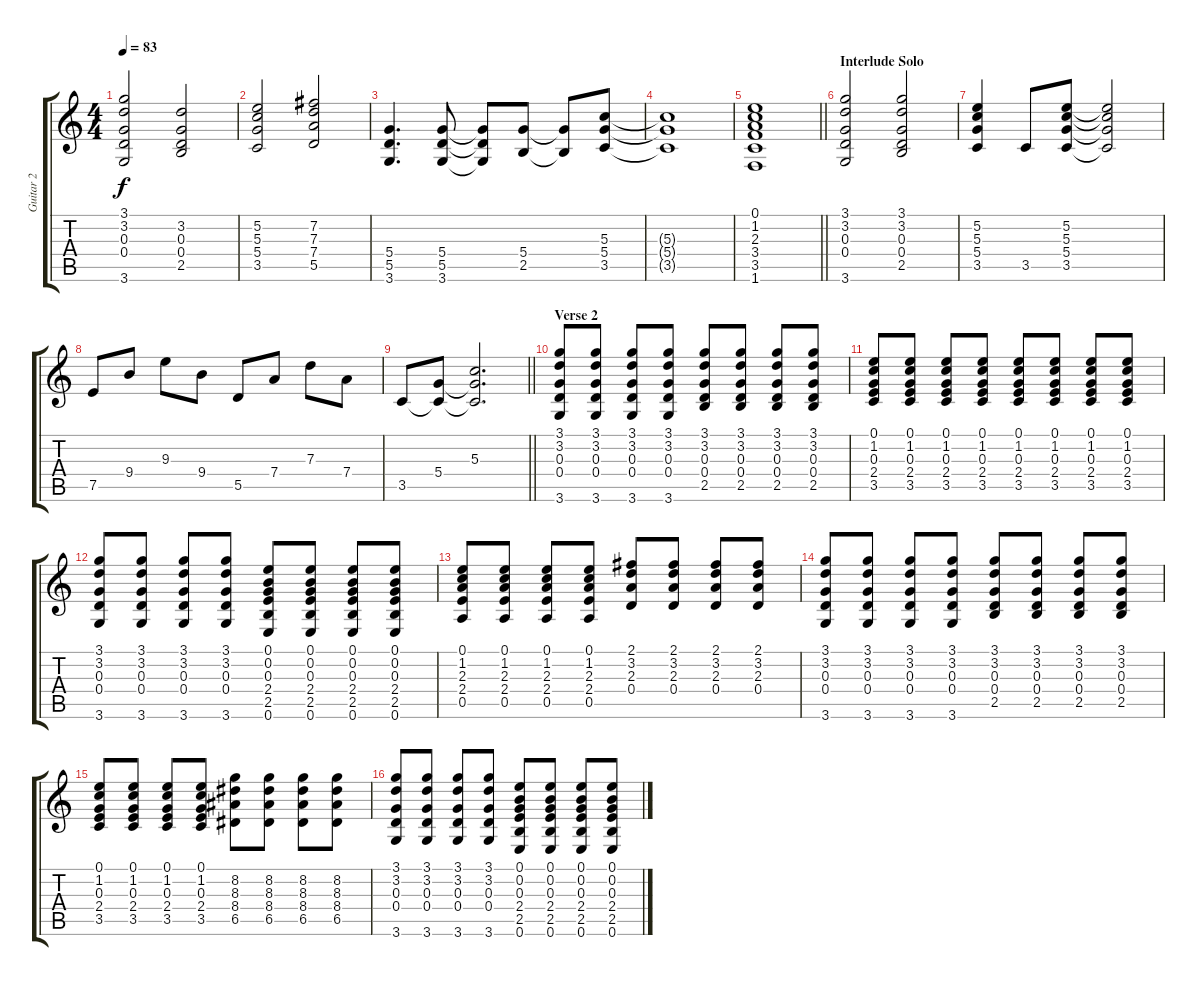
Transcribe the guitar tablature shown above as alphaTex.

\track ("Guitar 2" "Guitar 2") {instrument overdrivenguitar}
\staff {score tabs}
\tuning (E4 B3 G3 D3 A2 E2) {hide}
\ts (4 4)
\tempo 83
\clef g2
\ks c
(3.1 3.2 0.3 0.4 3.6).2{dy f} (3.2 0.3 0.4 2.5).2 |
(5.2 5.3 5.4 3.5).2 (7.2 7.3 7.4 5.5).2 |
(5.4 5.5 3.6).4{d} (5.4 5.5 3.6).8 (5.4{t} 5.5{t} 3.6{t}).8 (5.4 2.5).8 (5.4{t} 2.5{t}).8 (5.3 5.4 3.5).8 |
(5.3{t} 5.4{t} 3.5{t}).1 |
\barLineRight lightlight
(0.1 1.2 2.3 3.4 3.5 1.6).1 |
\section ("" "Interlude Solo")
(3.1 3.2 0.3 0.4 3.6).2 (3.1 3.2 0.3 0.4 2.5).2 |
(5.2 5.3 5.4 3.5).4 3.5.8 (5.2 5.3 5.4 3.5).8 (5.2{t} 5.3{t} 5.4{t} 3.5{t}).2 |
7.5.8 9.4.8 9.3.8 9.4.8 5.5.8 7.4.8 7.3.8 7.4.8 |
\barLineRight lightlight
3.5.8 (5.4 3.5{t}).8 (5.3 5.4{t} 3.5{t}).2{d} |
\section ("" "Verse 2")
(3.1 3.2 0.3 0.4 3.6).8 (3.1 3.2 0.3 0.4 3.6).8 (3.1 3.2 0.3 0.4 3.6).8 (3.1 3.2 0.3 0.4 3.6).8 (3.1 3.2 0.3 0.4 2.5).8 (3.1 3.2 0.3 0.4 2.5).8 (3.1 3.2 0.3 0.4 2.5).8 (3.1 3.2 0.3 0.4 2.5).8 |
(0.1 1.2 0.3 2.4 3.5).8 (0.1 1.2 0.3 2.4 3.5).8 (0.1 1.2 0.3 2.4 3.5).8 (0.1 1.2 0.3 2.4 3.5).8 (0.1 1.2 0.3 2.4 3.5).8 (0.1 1.2 0.3 2.4 3.5).8 (0.1 1.2 0.3 2.4 3.5).8 (0.1 1.2 0.3 2.4 3.5).8 |
(3.1 3.2 0.3 0.4 3.6).8 (3.1 3.2 0.3 0.4 3.6).8 (3.1 3.2 0.3 0.4 3.6).8 (3.1 3.2 0.3 0.4 3.6).8 (0.1 0.2 0.3 2.4 2.5 0.6).8 (0.1 0.2 0.3 2.4 2.5 0.6).8 (0.1 0.2 0.3 2.4 2.5 0.6).8 (0.1 0.2 0.3 2.4 2.5 0.6).8 |
(0.1 1.2 2.3 2.4 0.5).8 (0.1 1.2 2.3 2.4 0.5).8 (0.1 1.2 2.3 2.4 0.5).8 (0.1 1.2 2.3 2.4 0.5).8 (2.1 3.2 2.3 0.4).8 (2.1 3.2 2.3 0.4).8 (2.1 3.2 2.3 0.4).8 (2.1 3.2 2.3 0.4).8 |
(3.1 3.2 0.3 0.4 3.6).8 (3.1 3.2 0.3 0.4 3.6).8 (3.1 3.2 0.3 0.4 3.6).8 (3.1 3.2 0.3 0.4 3.6).8 (3.1 3.2 0.3 0.4 2.5).8 (3.1 3.2 0.3 0.4 2.5).8 (3.1 3.2 0.3 0.4 2.5).8 (3.1 3.2 0.3 0.4 2.5).8 |
(0.1 1.2 0.3 2.4 3.5).8 (0.1 1.2 0.3 2.4 3.5).8 (0.1 1.2 0.3 2.4 3.5).8 (0.1 1.2 0.3 2.4 3.5).8 (8.2 8.3 8.4 6.5).8 (8.2 8.3 8.4 6.5).8 (8.2 8.3 8.4 6.5).8 (8.2 8.3 8.4 6.5).8 |
(3.1 3.2 0.3 0.4 3.6).8 (3.1 3.2 0.3 0.4 3.6).8 (3.1 3.2 0.3 0.4 3.6).8 (3.1 3.2 0.3 0.4 3.6).8 (0.1 0.2 0.3 2.4 2.5 0.6).8 (0.1 0.2 0.3 2.4 2.5 0.6).8 (0.1 0.2 0.3 2.4 2.5 0.6).8 (0.1 0.2 0.3 2.4 2.5 0.6).8
